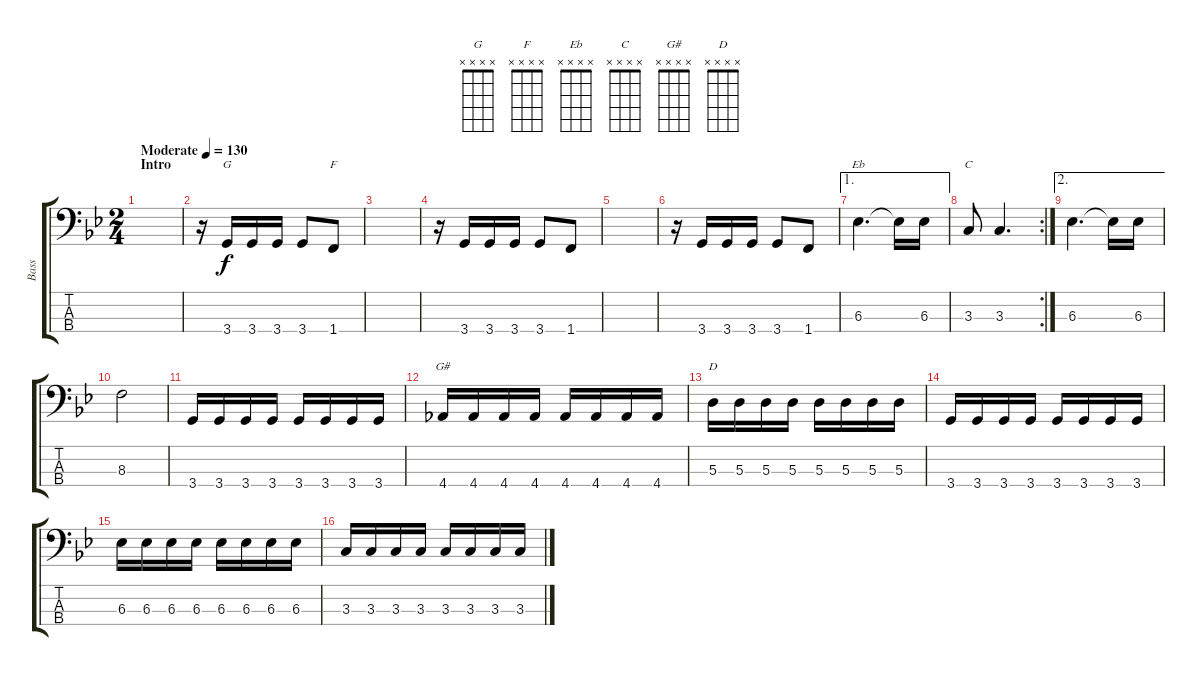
\track ("Bass" "Bass") {instrument electricbassfinger}
\staff {score tabs}
\tuning (G2 D2 A1 E1) {hide}
\chord ("G" x x x x)
\chord ("F" x x x x)
\chord ("Eb" x x x x)
\chord ("C" x x x x)
\chord ("G#" x x x x)
\chord ("D" x x x x)
\ts (2 4)
\section ("" "Intro")
\tempo (130 "Moderate")
\clef f4
\ks gminor
|
r.16 3.4.16{ch "G"} 3.4.16 3.4.16 3.4.8 1.4.8{ch "F"} |
|
r.16 3.4.16 3.4.16 3.4.16 3.4.8 1.4.8 |
|
r.16 3.4.16 3.4.16 3.4.16 3.4.8 1.4.8 |
\ae 1
6.3.4{d ch "Eb"} 6.3{t}.16 6.3.16 |
\rc 2
3.3.8{ch "C"} 3.3.4{d} |
\ae 2
6.3.4{d} 6.3{t}.16 6.3.16 |
8.3.2 |
3.4.16 3.4.16 3.4.16 3.4.16 3.4.16 3.4.16 3.4.16 3.4.16 |
4.4.16{ch "G#"} 4.4.16 4.4.16 4.4.16 4.4.16 4.4.16 4.4.16 4.4.16 |
5.3.16{ch "D"} 5.3.16 5.3.16 5.3.16 5.3.16 5.3.16 5.3.16 5.3.16 |
3.4.16 3.4.16 3.4.16 3.4.16 3.4.16 3.4.16 3.4.16 3.4.16 |
6.3.16 6.3.16 6.3.16 6.3.16 6.3.16 6.3.16 6.3.16 6.3.16 |
3.3.16 3.3.16 3.3.16 3.3.16 3.3.16 3.3.16 3.3.16 3.3.16
